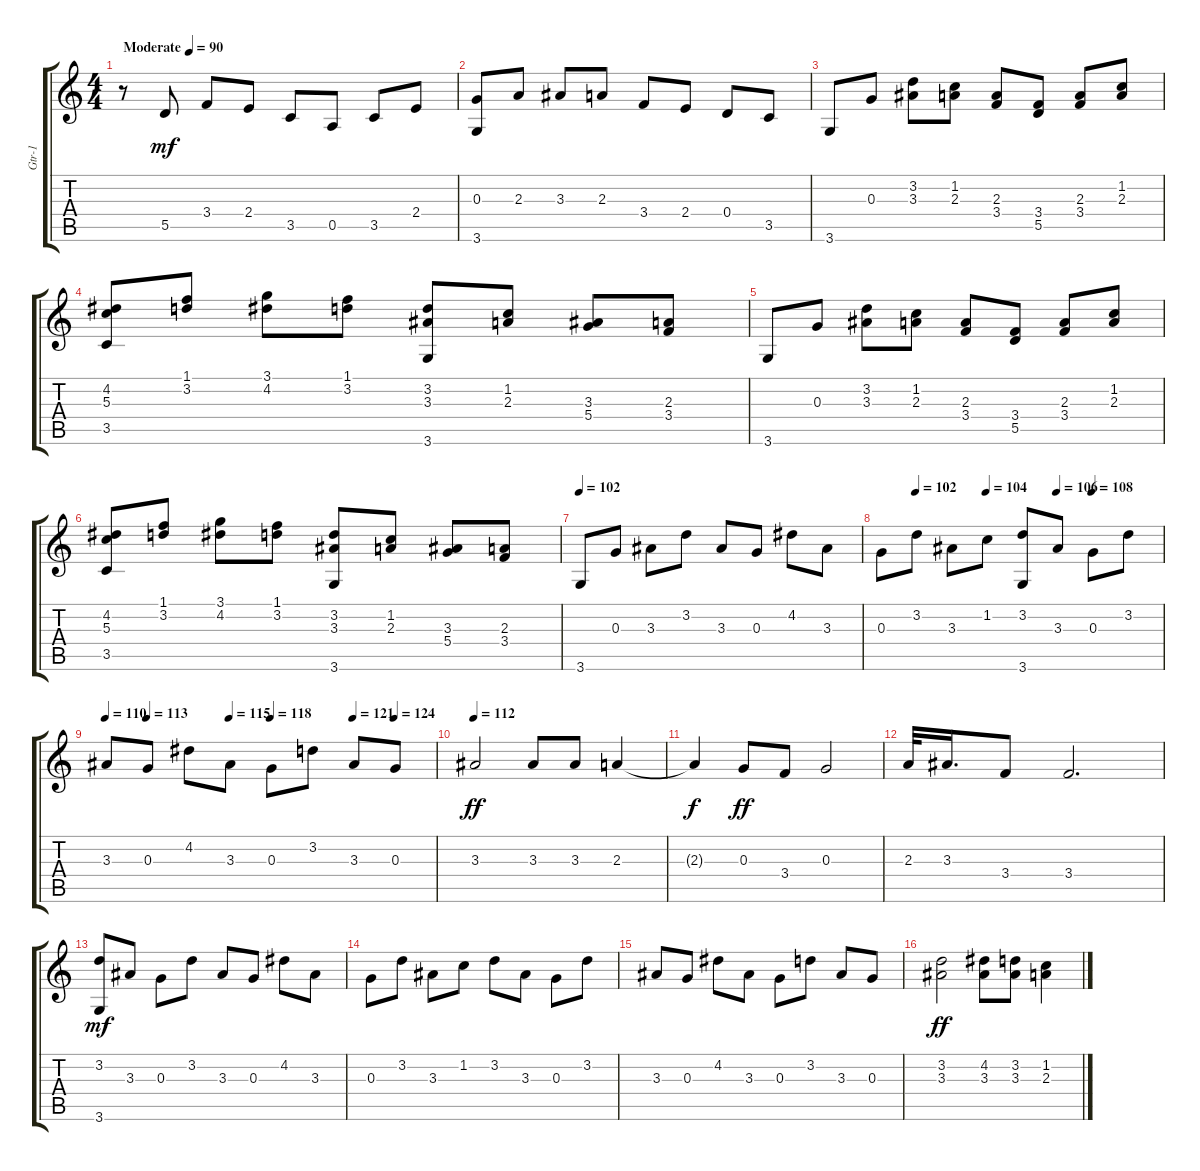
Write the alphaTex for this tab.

\track ("Gtr-1" "Gtr-1") {instrument acousticguitarsteel}
\staff {score tabs}
\tuning (E4 B3 G3 D3 A2 E2) {hide}
\ts (4 4)
\tempo (90 "Moderate")
\clef g2
\ks c
r.8{dy mf instrument acousticguitarsteel} 5.5.8 3.4.8 2.4.8 3.5.8 0.5.8 3.5.8 2.4.8 |
(0.3 3.6).8 2.3.8 3.3.8 2.3.8 3.4.8 2.4.8 0.4.8 3.5.8 |
3.6.8 0.3.8 (3.2 3.3).8 (1.2 2.3).8 (2.3 3.4).8 (3.4 5.5).8 (2.3 3.4).8 (1.2 2.3).8 |
(4.2 5.3 3.5).8 (1.1 3.2).8 (3.1 4.2).8 (1.1 3.2).8 (3.2 3.3 3.6).8 (1.2 2.3).8 (3.3 5.4).8 (2.3 3.4).8 |
3.6.8 0.3.8 (3.2 3.3).8 (1.2 2.3).8 (2.3 3.4).8 (3.4 5.5).8 (2.3 3.4).8 (1.2 2.3).8 |
(4.2 5.3 3.5).8 (1.1 3.2).8 (3.1 4.2).8 (1.1 3.2).8 (3.2 3.3 3.6).8 (1.2 2.3).8 (3.3 5.4).8 (2.3 3.4).8 |
\tempo 102
3.6.8 0.3.8 3.3.8 3.2.8 3.3.8 0.3.8 4.2.8 3.3.8 |
\tempo (102 0.125)
\tempo (104 0.375)
\tempo (106 0.625)
\tempo (108 0.75)
0.3.8 3.2.8 3.3.8 1.2.8 (3.2 3.6).8 3.3.8 0.3.8 3.2.8 |
\tempo 110
\tempo (113 0.125)
\tempo (115 0.375)
\tempo (118 0.5)
\tempo (121 0.75)
\tempo (124 0.875)
3.3.8 0.3.8 4.2.8 3.3.8 0.3.8 3.2.8 3.3.8 0.3.8 |
\tempo 112
3.3.2{dy ff} 3.3.8 3.3.8 2.3.4 |
2.3{t}.4{dy f} 0.3.8{dy ff} 3.4.8 0.3.2 |
2.3.32 3.3.16{d} 3.4.8 3.4.2{d} |
(3.2 3.6).8{dy mf} 3.3.8 0.3.8 3.2.8 3.3.8 0.3.8 4.2.8 3.3.8 |
0.3.8 3.2.8 3.3.8 1.2.8 3.2.8 3.3.8 0.3.8 3.2.8 |
3.3.8 0.3.8 4.2.8 3.3.8 0.3.8 3.2.8 3.3.8 0.3.8 |
(3.2 3.3).2{dy ff} (4.2 3.3).8 (3.2 3.3).8 (1.2 2.3).4
